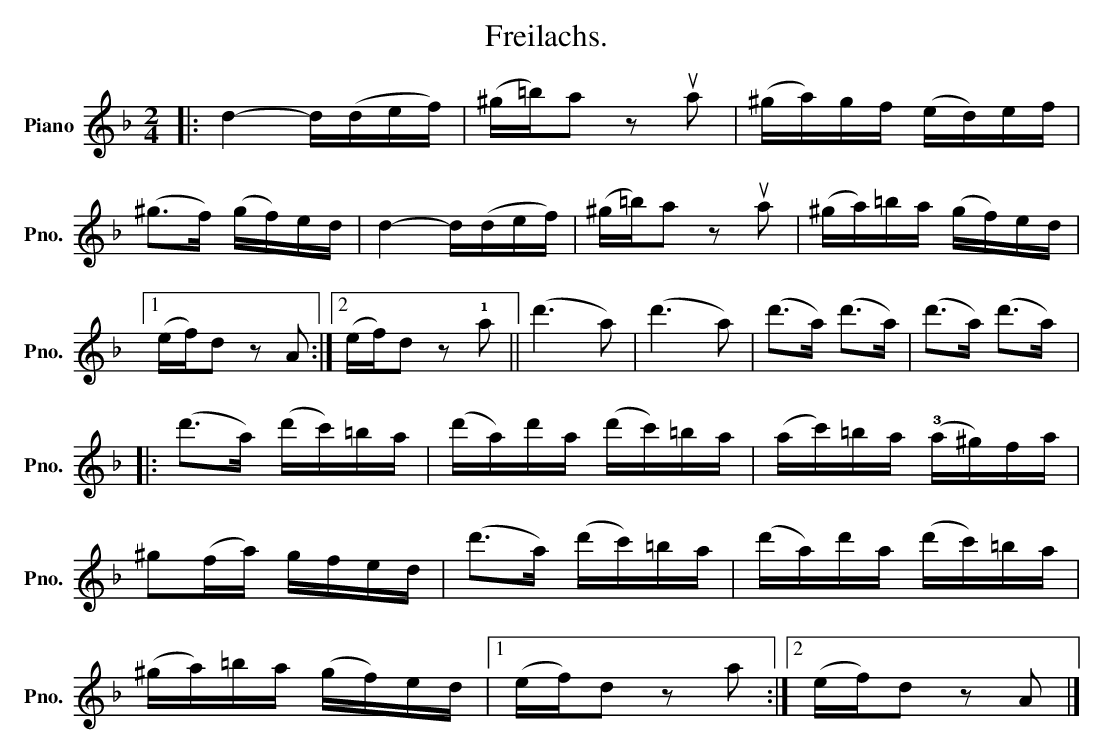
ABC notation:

X:1
T:Freilachs.
L:1/16
M:2/4
K:Dmin
V:1 treble nm="Piano" snm="Pno."
V:1
|: d4- d(def) | (^g=b)a2 z2 ua2 | (^ga)gf (ed)ef |$ (^g2>f2) (gf)ed | d4- d(def) | %5
 (^g=b)a2 z2 ua2 | (^ga)=ba (gf)ed |1$ (ef)d2 z2 A2 :|2 (ef)d2 z2 !1!a2 || (d'6 a2) | (d'6 a2) | %11
 (d'2>a2) (d'2>a2) | (d'2>a2) (d'2>a2) |:$ (d'2>a2) (d'c')=ba | (d'a)d'a (d'c')=ba | %15
 (ac')=ba (!3!a^g)fa |$ ^g2(fa) gfed | (d'2>a2) (d'c')=ba | (d'a)d'a (d'c')=ba |$ %19
 (^ga)=ba (gf)ed |1 (ef)d2 z2 a2 :|2 (ef)d2 z2 A2 |] %22
